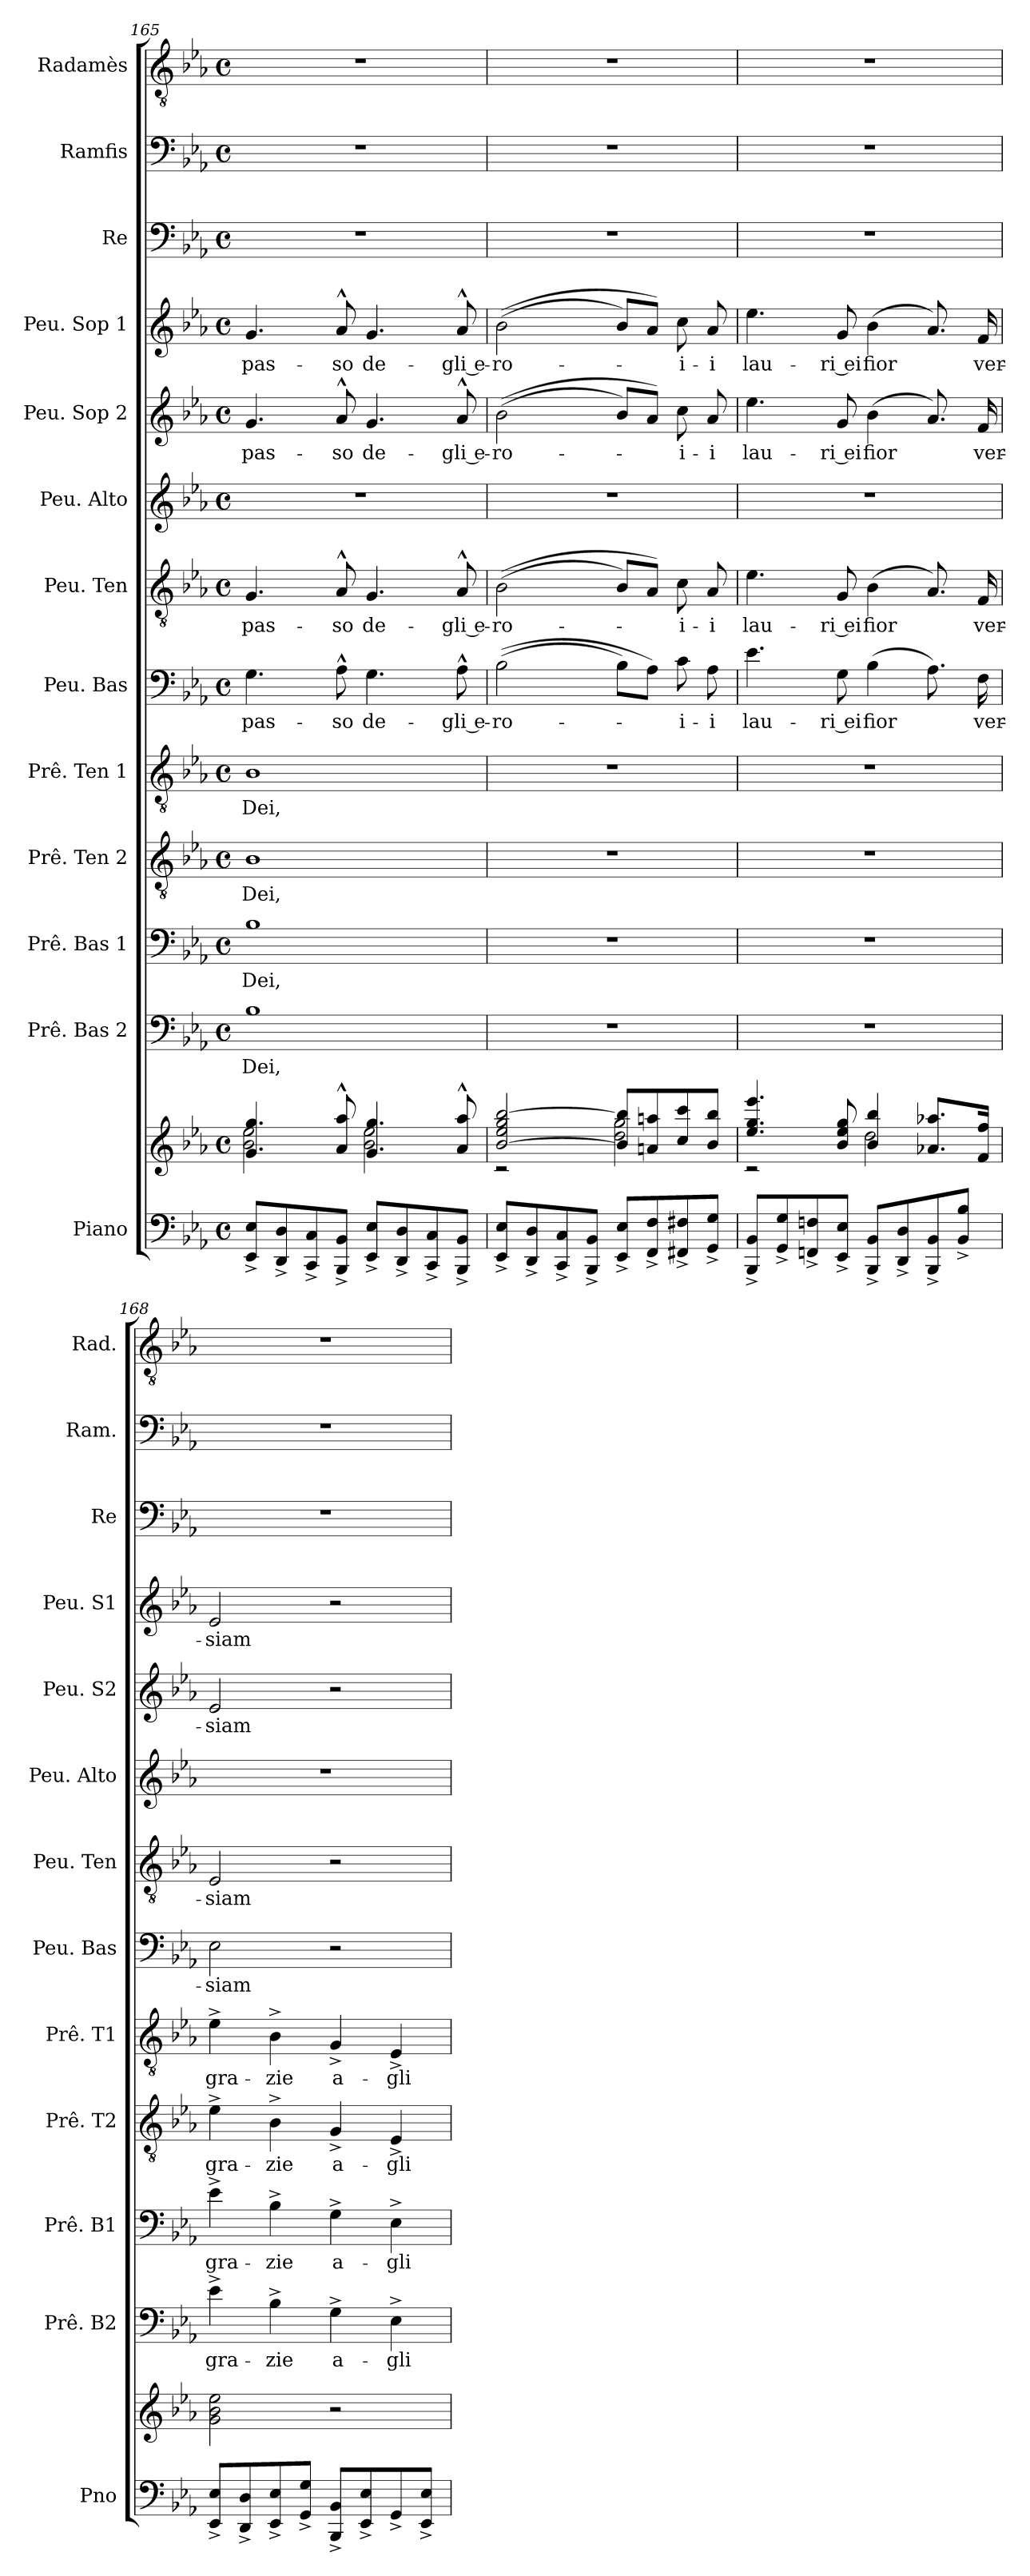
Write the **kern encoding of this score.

**kern	**kern	**kern	**text	**kern	**text	**kern	**text	**kern	**text	**kern	**text	**kern	**text	**kern	**kern	**text	**kern	**text	**kern	**kern	**kern
*part13	*part13	*part12	*part12	*part11	*part11	*part10	*part10	*part9	*part9	*part8	*part8	*part7	*part7	*part6	*part5	*part5	*part4	*part4	*part3	*part2	*part1
*staff14	*staff13	*staff12	*staff12	*staff11	*staff11	*staff10	*staff10	*staff9	*staff9	*staff8	*staff8	*staff7	*staff7	*staff6	*staff5	*staff5	*staff4	*staff4	*staff3	*staff2	*staff1
*I"Piano	*	*I"Prê. Bas 2	*	*I"Prê. Bas 1	*	*I"Prê. Ten 2	*	*I"Prê. Ten 1	*	*I"Peu. Bas	*	*I"Peu. Ten	*	*I"Peu. Alto	*I"Peu. Sop 2	*	*I"Peu. Sop 1	*	*I"Re	*I"Ramfis	*I"Radamès
*I'Pno	*	*I'Prê. B2	*	*I'Prê. B1	*	*I'Prê. T2	*	*I'Prê. T1	*	*I'Peu. Bas	*	*I'Peu. Ten	*	*I'Peu. Alto	*I'Peu. S2	*	*I'Peu. S1	*	*I'Re	*I'Ram.	*I'Rad.
!!LO:PB:g=z
*clefF4	*clefG2	*clefF4	*	*clefF4	*	*clefGv2	*	*clefGv2	*	*clefF4	*	*clefGv2	*	*clefG2	*clefG2	*	*clefG2	*	*clefF4	*clefF4	*clefGv2
*k[b-e-a-]	*k[b-e-a-]	*k[b-e-a-]	*	*k[b-e-a-]	*	*k[b-e-a-]	*	*k[b-e-a-]	*	*k[b-e-a-]	*	*k[b-e-a-]	*	*k[b-e-a-]	*k[b-e-a-]	*	*k[b-e-a-]	*	*k[b-e-a-]	*k[b-e-a-]	*k[b-e-a-]
*M4/4	*M4/4	*M4/4	*	*M4/4	*	*M4/4	*	*M4/4	*	*M4/4	*	*M4/4	*	*M4/4	*M4/4	*	*M4/4	*	*M4/4	*M4/4	*M4/4
*met(c)	*met(c)	*met(c)	*	*met(c)	*	*met(c)	*	*met(c)	*	*met(c)	*	*met(c)	*	*met(c)	*met(c)	*	*met(c)	*	*met(c)	*met(c)	*met(c)
=165	=165	=165	=165	=165	=165	=165	=165	=165	=165	=165	=165	=165	=165	=165	=165	=165	=165	=165	=165	=165	=165
*	*^	*	*	*	*	*	*	*	*	*	*	*	*	*	*	*	*	*	*	*	*
!	!	!	!	!LO:LY:b:color=#0055FF	!	!LO:LY:b:color=#AA0000	!	!LO:LY:b:color=#0055FF	!	!LO:LY:b:color=#0055FF	!	!LO:LY:b:color=#0055FF	!	!LO:LY:b:color=#0055FF	!	!	!LO:LY:b:color=#0055FF	!	!LO:LY:b:color=#0055FF	!	!	!
8EE-/^ 8E-/^L	4.g/ 4.gg/	2b-\ 2ee-\	1B-	Dei,	1B-	Dei,	1B-	Dei,	1B-	Dei,	4.G\	pas-	4.G/	pas-	1r	4.g/	pas-	4.g/	pas-	1r	1r	1r
8DD/^ 8D/^	.	.	.	.	.	.	.	.	.	.	.	.	.	.	.	.	.	.	.	.	.	.
8CC/^ 8C/^	.	.	.	.	.	.	.	.	.	.	.	.	.	.	.	.	.	.	.	.	.	.
!	!	!	!	!	!	!	!	!	!	!	!	!LO:LY:b:color=#0055FF	!	!LO:LY:b:color=#0055FF	!	!	!LO:LY:b:color=#0055FF	!	!LO:LY:b:color=#0055FF	!	!	!
8BBB-/^ 8BB-/^J	8a-/^^ 8aa-/^^	.	.	.	.	.	.	.	.	.	8A-^^\	-so	8A-^^/	-so	.	8a-^^/	-so	8a-^^/	-so	.	.	.
!	!	!	!	!	!	!	!	!	!	!	!	!LO:LY:b:color=#0055FF	!	!LO:LY:b:color=#0055FF	!	!	!LO:LY:b:color=#0055FF	!	!LO:LY:b:color=#0055FF	!	!	!
8EE-/^ 8E-/^L	4.g/ 4.gg/	2b-\ 2ee-\	.	.	.	.	.	.	.	.	4.G\	de-	4.G/	de-	.	4.g/	de-	4.g/	de-	.	.	.
8DD/^ 8D/^	.	.	.	.	.	.	.	.	.	.	.	.	.	.	.	.	.	.	.	.	.	.
8CC/^ 8C/^	.	.	.	.	.	.	.	.	.	.	.	.	.	.	.	.	.	.	.	.	.	.
!	!	!	!	!	!	!	!	!	!	!	!	!LO:LY:b:color=#0055FF	!	!LO:LY:b:color=#0055FF	!	!	!LO:LY:b:color=#0055FF	!	!LO:LY:b:color=#0055FF	!	!	!
8BBB-/^ 8BB-/^J	8a-/^^ 8aa-/^^	.	.	.	.	.	.	.	.	.	8A-^^\	-gli e-	8A-^^/	-gli e-	.	8a-^^/	-gli e-	8a-^^/	-gli e-	.	.	.
=166	=166	=166	=166	=166	=166	=166	=166	=166	=166	=166	=166	=166	=166	=166	=166	=166	=166	=166	=166	=166	=166	=166
!	!	!	!	!	!	!	!	!	!	!	!	!LO:LY:b:color=#0055FF	!	!LO:LY:b:color=#0055FF	!	!	!LO:LY:b:color=#0055FF	!	!LO:LY:b:color=#0055FF	!	!	!
8EE-/^ 8E-/^L	[2b-/ 2ee-/ 2gg/ [2bb-/	2r	1r	.	1r	.	1r	.	1r	.	(>(>2B-\	-ro-	(>(>2B-\	-ro-	1r	(>(>2b-\	-ro-	(>(>2b-\	-ro-	1r	1r	1r
8DD/^ 8D/^	.	.	.	.	.	.	.	.	.	.	.	.	.	.	.	.	.	.	.	.	.	.
8CC/^ 8C/^	.	.	.	.	.	.	.	.	.	.	.	.	.	.	.	.	.	.	.	.	.	.
8BBB-/^ 8BB-/^J	.	.	.	.	.	.	.	.	.	.	.	.	.	.	.	.	.	.	.	.	.	.
8EE-/^ 8E-/^L	8b-/] 8bb-/]L	2dd\ 2gg\	.	.	.	.	.	.	.	.	8B-\L)	.	8B-/L)	.	.	8b-/L)	.	8b-/L)	.	.	.	.
8FF/^ 8F/^	8an/ 8aan/	.	.	.	.	.	.	.	.	.	8A-\J)	.	8A-/J)	.	.	8a-/J)	.	8a-/J)	.	.	.	.
!	!	!	!	!	!	!	!	!	!	!	!	!LO:LY:b:color=#0055FF	!	!LO:LY:b:color=#0055FF	!	!	!LO:LY:b:color=#0055FF	!	!LO:LY:b:color=#0055FF	!	!	!
8FF#X/^ 8F#X/^	8cc/ 8ccc/	.	.	.	.	.	.	.	.	.	8c\	-i-	8c\	-i-	.	8cc\	-i-	8cc\	-i-	.	.	.
!	!	!	!	!	!	!	!	!	!	!	!	!LO:LY:b:color=#0055FF	!	!LO:LY:b:color=#0055FF	!	!	!LO:LY:b:color=#0055FF	!	!LO:LY:b:color=#0055FF	!	!	!
8GG/^ 8G/^J	8b-/ 8bb-/J	.	.	.	.	.	.	.	.	.	8A-\	-i	8A-/	-i	.	8a-/	-i	8a-/	-i	.	.	.
=167	=167	=167	=167	=167	=167	=167	=167	=167	=167	=167	=167	=167	=167	=167	=167	=167	=167	=167	=167	=167	=167	=167
!	!	!	!	!	!	!	!	!	!	!	!	!LO:LY:b:color=#0055FF	!	!LO:LY:b:color=#0055FF	!	!	!LO:LY:b:color=#0055FF	!	!LO:LY:b:color=#0055FF	!	!	!
8BBB-/^ 8BB-/^L	4.ee-/ 4.gg/ 4.eee-/	2r	1r	.	1r	.	1r	.	1r	.	4.e-\	lau-	4.e-\	lau-	1r	4.ee-\	lau-	4.ee-\	lau-	1r	1r	1r
8GG/^ 8G/^	.	.	.	.	.	.	.	.	.	.	.	.	.	.	.	.	.	.	.	.	.	.
8FFn/^ 8Fn/^	.	.	.	.	.	.	.	.	.	.	.	.	.	.	.	.	.	.	.	.	.	.
!	!	!	!	!	!	!	!	!	!	!	!	!LO:LY:b:color=#0055FF	!	!LO:LY:b:color=#0055FF	!	!	!LO:LY:b:color=#0055FF	!	!LO:LY:b:color=#0055FF	!	!	!
8EE-/^ 8E-/^J	8b-/ 8ee-/ 8gg/	.	.	.	.	.	.	.	.	.	8G\	-ri ei	8G/	-ri ei	.	8g/	-ri ei	8g/	-ri ei	.	.	.
!	!	!	!	!	!	!	!	!	!	!	!	!LO:LY:b:color=#0055FF	!	!LO:LY:b:color=#0055FF	!	!	!LO:LY:b:color=#0055FF	!	!LO:LY:b:color=#0055FF	!	!	!
8BBB-/^ 8BB-/^L	4b-/ 4bb-/	2dd\	.	.	.	.	.	.	.	.	(>4B-\	fior	(>4B-\	fior	.	(>4b-\	fior	(>4b-\	fior	.	.	.
8DD/^ 8D/^	.	.	.	.	.	.	.	.	.	.	.	.	.	.	.	.	.	.	.	.	.	.
8BBB-/^ 8BB-/^	8.a-X/ 8.aa-X/L	.	.	.	.	.	.	.	.	.	8.A-\)	.	8.A-/)	.	.	8.a-/)	.	8.a-/)	.	.	.	.
8BB-/^ 8B-/^J	.	.	.	.	.	.	.	.	.	.	.	.	.	.	.	.	.	.	.	.	.	.
!	!	!	!	!	!	!	!	!	!	!	!	!LO:LY:b:color=#0055FF	!	!LO:LY:b:color=#0055FF	!	!	!LO:LY:b:color=#0055FF	!	!LO:LY:b:color=#0055FF	!	!	!
.	16f/ 16ff/Jk	.	.	.	.	.	.	.	.	.	16F\	ver-	16F/	ver-	.	16f/	ver-	16f/	ver-	.	.	.
*	*v	*v	*	*	*	*	*	*	*	*	*	*	*	*	*	*	*	*	*	*	*	*
=168	=168	=168	=168	=168	=168	=168	=168	=168	=168	=168	=168	=168	=168	=168	=168	=168	=168	=168	=168	=168	=168
!	!	!	!LO:LY:b:color=#0055FF	!	!LO:LY:b:color=#AA0000	!	!LO:LY:b:color=#0055FF	!	!LO:LY:b:color=#0055FF	!	!LO:LY:b:color=#0055FF	!	!LO:LY:b:color=#0055FF	!	!	!LO:LY:b:color=#0055FF	!	!LO:LY:b:color=#0055FF	!	!	!
8EE-/^ 8E-/^L	2g\ 2b-\ 2ee-\	4e-^\	gra-	4e-^\	gra-	4e-^\	gra-	4e-^\	gra-	2E-\	-siam	2E-/	-siam	1r	2e-/	-siam	2e-/	-siam	1r	1r	1r
8DD/^ 8D/^	.	.	.	.	.	.	.	.	.	.	.	.	.	.	.	.	.	.	.	.	.
!	!	!	!LO:LY:b:color=#0055FF	!	!LO:LY:b:color=#AA0000	!	!LO:LY:b:color=#0055FF	!	!LO:LY:b:color=#0055FF	!	!	!	!	!	!	!	!	!	!	!	!
8EE-/^ 8E-/^	.	4B-^\	-zie	4B-^\	-zie	4B-^\	-zie	4B-^\	-zie	.	.	.	.	.	.	.	.	.	.	.	.
8GG/^ 8G/^J	.	.	.	.	.	.	.	.	.	.	.	.	.	.	.	.	.	.	.	.	.
!	!	!	!LO:LY:b:color=#0055FF	!	!LO:LY:b:color=#AA0000	!	!LO:LY:b:color=#0055FF	!	!LO:LY:b:color=#0055FF	!	!	!	!	!	!	!	!	!	!	!	!
8BBB-/^ 8BB-/^L	2r	4G^\	a-	4G^\	a-	4G^/	a-	4G^/	a-	2r	.	2r	.	.	2r	.	2r	.	.	.	.
8EE-/^ 8E-/^	.	.	.	.	.	.	.	.	.	.	.	.	.	.	.	.	.	.	.	.	.
!	!	!	!LO:LY:b:color=#0055FF	!	!LO:LY:b:color=#AA0000	!	!LO:LY:b:color=#0055FF	!	!LO:LY:b:color=#0055FF	!	!	!	!	!	!	!	!	!	!	!	!
8GG^/	.	4E-^\	-gli	4E-^\	-gli	4E-^/	-gli	4E-^/	-gli	.	.	.	.	.	.	.	.	.	.	.	.
8EE-/^ 8E-/^J	.	.	.	.	.	.	.	.	.	.	.	.	.	.	.	.	.	.	.	.	.
=	=	=	=	=	=	=	=	=	=	=	=	=	=	=	=	=	=	=	=	=	=
*-	*-	*-	*-	*-	*-	*-	*-	*-	*-	*-	*-	*-	*-	*-	*-	*-	*-	*-	*-	*-	*-
